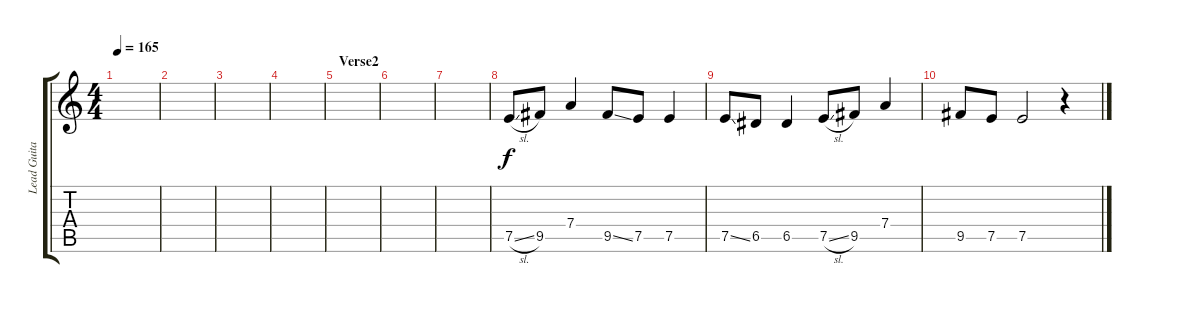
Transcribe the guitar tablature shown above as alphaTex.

\track ("Lead Guitar" "Lead Guita") {instrument electricguitarclean}
\staff {score tabs}
\tuning (E4 B3 G3 D3 A2 E2) {hide}
\ts (4 4)
\tempo 165
\clef g2
\ks c
|
|
|
|
\section ("" "Verse2")
|
|
|
7.5{sl}.8 9.5.8 7.4.4 9.5{ss}.8 7.5.8 7.5.4 |
7.5{ss}.8 6.5.8 6.5.4 7.5{sl}.8 9.5.8 7.4.4 |
9.5.8 7.5.8 7.5.2 r.4
